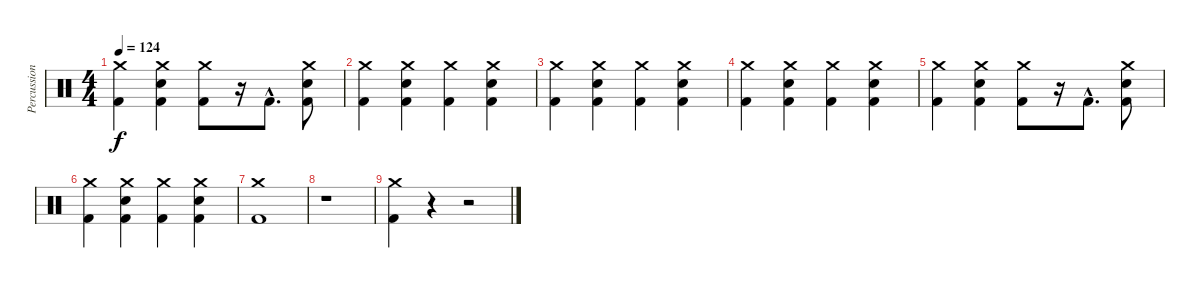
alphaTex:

\track ("Percussion" "Percussion") {instrument percussion}
\staff {score}
\articulation defaults
\ts (4 4)
\tempo 124
\clef neutral
\ks c
("Crash medium (hit)" "Kick (hit) 2").4{dy f} ("Crash medium (hit)" "Snare (hit) 2" "Kick (hit) 2").4 ("Crash medium (hit)" "Kick (hit) 2").8 r.16 "Kick (hit) 2"{hac}.8{d} ("Crash medium (hit)" "Snare (hit) 2" "Kick (hit) 2").8 |
("Crash medium (hit)" "Kick (hit) 2").4 ("Crash medium (hit)" "Snare (hit) 2" "Kick (hit) 2").4 ("Crash medium (hit)" "Kick (hit) 2").4 ("Crash medium (hit)" "Snare (hit) 2" "Kick (hit) 2").4 |
("Crash medium (hit)" "Kick (hit) 2").4 ("Crash medium (hit)" "Snare (hit) 2" "Kick (hit) 2").4 ("Crash medium (hit)" "Kick (hit) 2").4 ("Crash medium (hit)" "Snare (hit) 2" "Kick (hit) 2").4 |
("Crash medium (hit)" "Kick (hit) 2").4 ("Crash medium (hit)" "Snare (hit) 2" "Kick (hit) 2").4 ("Crash medium (hit)" "Kick (hit) 2").4 ("Crash medium (hit)" "Snare (hit) 2" "Kick (hit) 2").4 |
("Crash medium (hit)" "Kick (hit) 2").4 ("Crash medium (hit)" "Snare (hit) 2" "Kick (hit) 2").4 ("Crash medium (hit)" "Kick (hit) 2").8 r.16 "Kick (hit) 2"{hac}.8{d} ("Crash medium (hit)" "Snare (hit) 2" "Kick (hit) 2").8 |
("Crash medium (hit)" "Kick (hit) 2").4 ("Crash medium (hit)" "Snare (hit) 2" "Kick (hit) 2").4 ("Crash medium (hit)" "Kick (hit) 2").4 ("Crash medium (hit)" "Snare (hit) 2" "Kick (hit) 2").4 |
("Crash medium (hit)" "Kick (hit) 2").1 |
r.1 |
("Crash medium (hit)" "Kick (hit) 2").4 r.4 r.2
